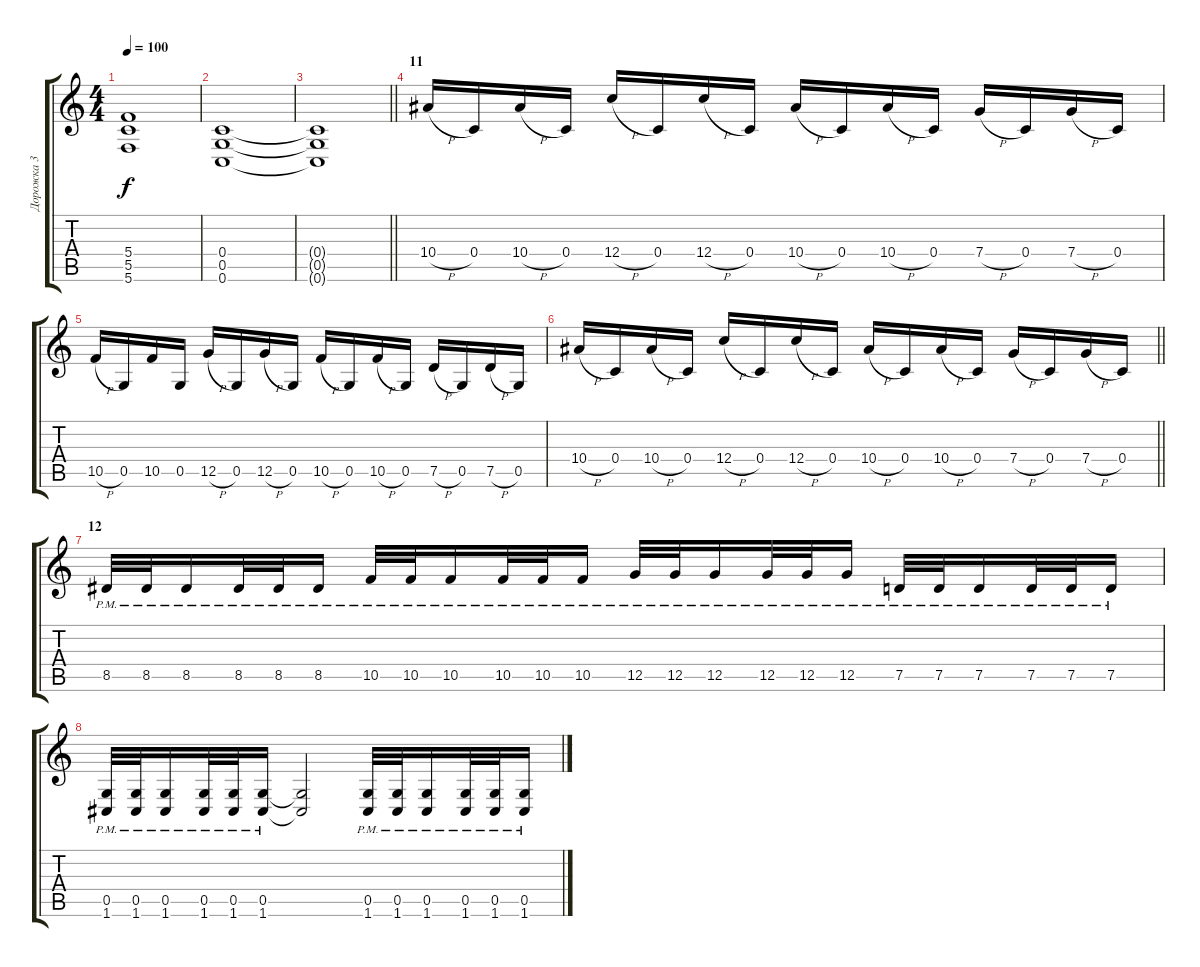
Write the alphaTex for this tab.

\track ("Дорожка 3" "Дорожка 3") {instrument distortionguitar}
\staff {score tabs}
\tuning (D4 A3 F3 C3 G2 C2) {hide}
\ts (4 4)
\tempo 100
\clef g2
\ks c
(5.4{t} 5.5{t} 5.6{t}).1{dy f} |
(0.4 0.5 0.6).1 |
\barLineRight lightlight
(0.4{t} 0.5{t} 0.6{t}).1 |
\section ("" "11")
10.4{h}.16 0.4.16 10.4{h}.16 0.4.16 12.4{h}.16 0.4.16 12.4{h}.16 0.4.16 10.4{h}.16 0.4.16 10.4{h}.16 0.4.16 7.4{h}.16 0.4.16 7.4{h}.16 0.4.16 |
10.5{h}.16 0.5.16 10.5.16 0.5.16 12.5{h}.16 0.5.16 12.5{h}.16 0.5.16 10.5{h}.16 0.5.16 10.5{h}.16 0.5.16 7.5{h}.16 0.5.16 7.5{h}.16 0.5.16 |
\barLineRight lightlight
10.4{h}.16 0.4.16 10.4{h}.16 0.4.16 12.4{h}.16 0.4.16 12.4{h}.16 0.4.16 10.4{h}.16 0.4.16 10.4{h}.16 0.4.16 7.4{h}.16 0.4.16 7.4{h}.16 0.4.16 |
\section ("" "12")
8.5{pm}.32 8.5{pm}.32 8.5{pm}.16 8.5{pm}.32 8.5{pm}.32 8.5{pm}.16 10.5{pm}.32 10.5{pm}.32 10.5{pm}.16 10.5{pm}.32 10.5{pm}.32 10.5{pm}.16 12.5{pm}.32 12.5{pm}.32 12.5{pm}.16 12.5{pm}.32 12.5{pm}.32 12.5{pm}.16 7.5{pm}.32 7.5{pm}.32 7.5{pm}.16 7.5{pm}.32 7.5{pm}.32 7.5{pm}.16 |
(0.5{pm} 1.6{pm}).32 (0.5{pm} 1.6{pm}).32 (0.5{pm} 1.6{pm}).16 (0.5{pm} 1.6{pm}).32 (0.5{pm} 1.6{pm}).32 (0.5{pm} 1.6{pm}).16 (0.5{t} 1.6{t}).2 (0.5{pm} 1.6{pm}).32 (0.5{pm} 1.6{pm}).32 (0.5{pm} 1.6{pm}).16 (0.5{pm} 1.6{pm}).32 (0.5{pm} 1.6{pm}).32 (0.5{pm} 1.6{pm}).16
